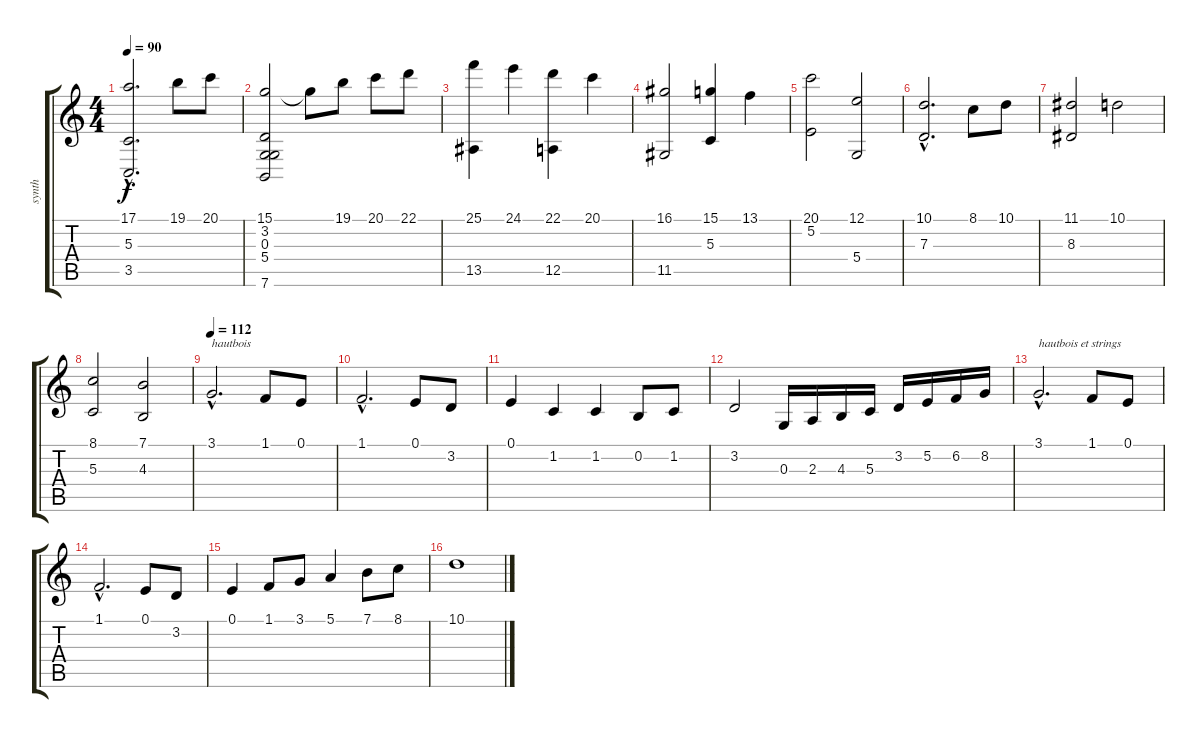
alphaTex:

\track ("synth" "synth") {instrument stringensemble1}
\staff {score tabs}
\tuning (E4 B3 G3 D3 A2 E2) {hide}
\ts (4 4)
\tempo 90
\clef g2
\ks c
(17.1{hac} 5.3{hac} 3.5{hac}).2{d dy f} 19.1.8 20.1.8 |
(15.1 3.2 0.3 5.4 7.6).2 15.1{t}.8 19.1.8 20.1.8 22.1.8 |
(25.1 13.5).4 24.1.4 (22.1 12.5).4 20.1.4 |
(16.1 11.5).2 (15.1 5.3).4 13.1.4 |
(20.1 5.2).2 (12.1 5.4).2 |
(10.1{hac} 7.3{hac}).2{d} 8.1.8 10.1.8 |
(11.1 8.3).2 10.1.2 |
(8.1 5.3).2 (7.1 4.3).2 |
\tempo 112
3.1{hac}.2{d txt "hautbois" instrument violin} 1.1.8 0.1.8 |
1.1{hac}.2{d} 0.1.8 3.2.8 |
0.1.4 1.2.4 1.2.4 0.2.8 1.2.8 |
3.2.2 0.3.16 2.3.16 4.3.16 5.3.16 3.2.16 5.2.16 6.2.16 8.2.16 |
3.1{hac}.2{d txt "hautbois et strings" instrument synthstrings1} 1.1.8 0.1.8 |
1.1{hac}.2{d} 0.1.8 3.2.8 |
0.1.4 1.1.8 3.1.8 5.1.4 7.1.8 8.1.8 |
10.1.1
